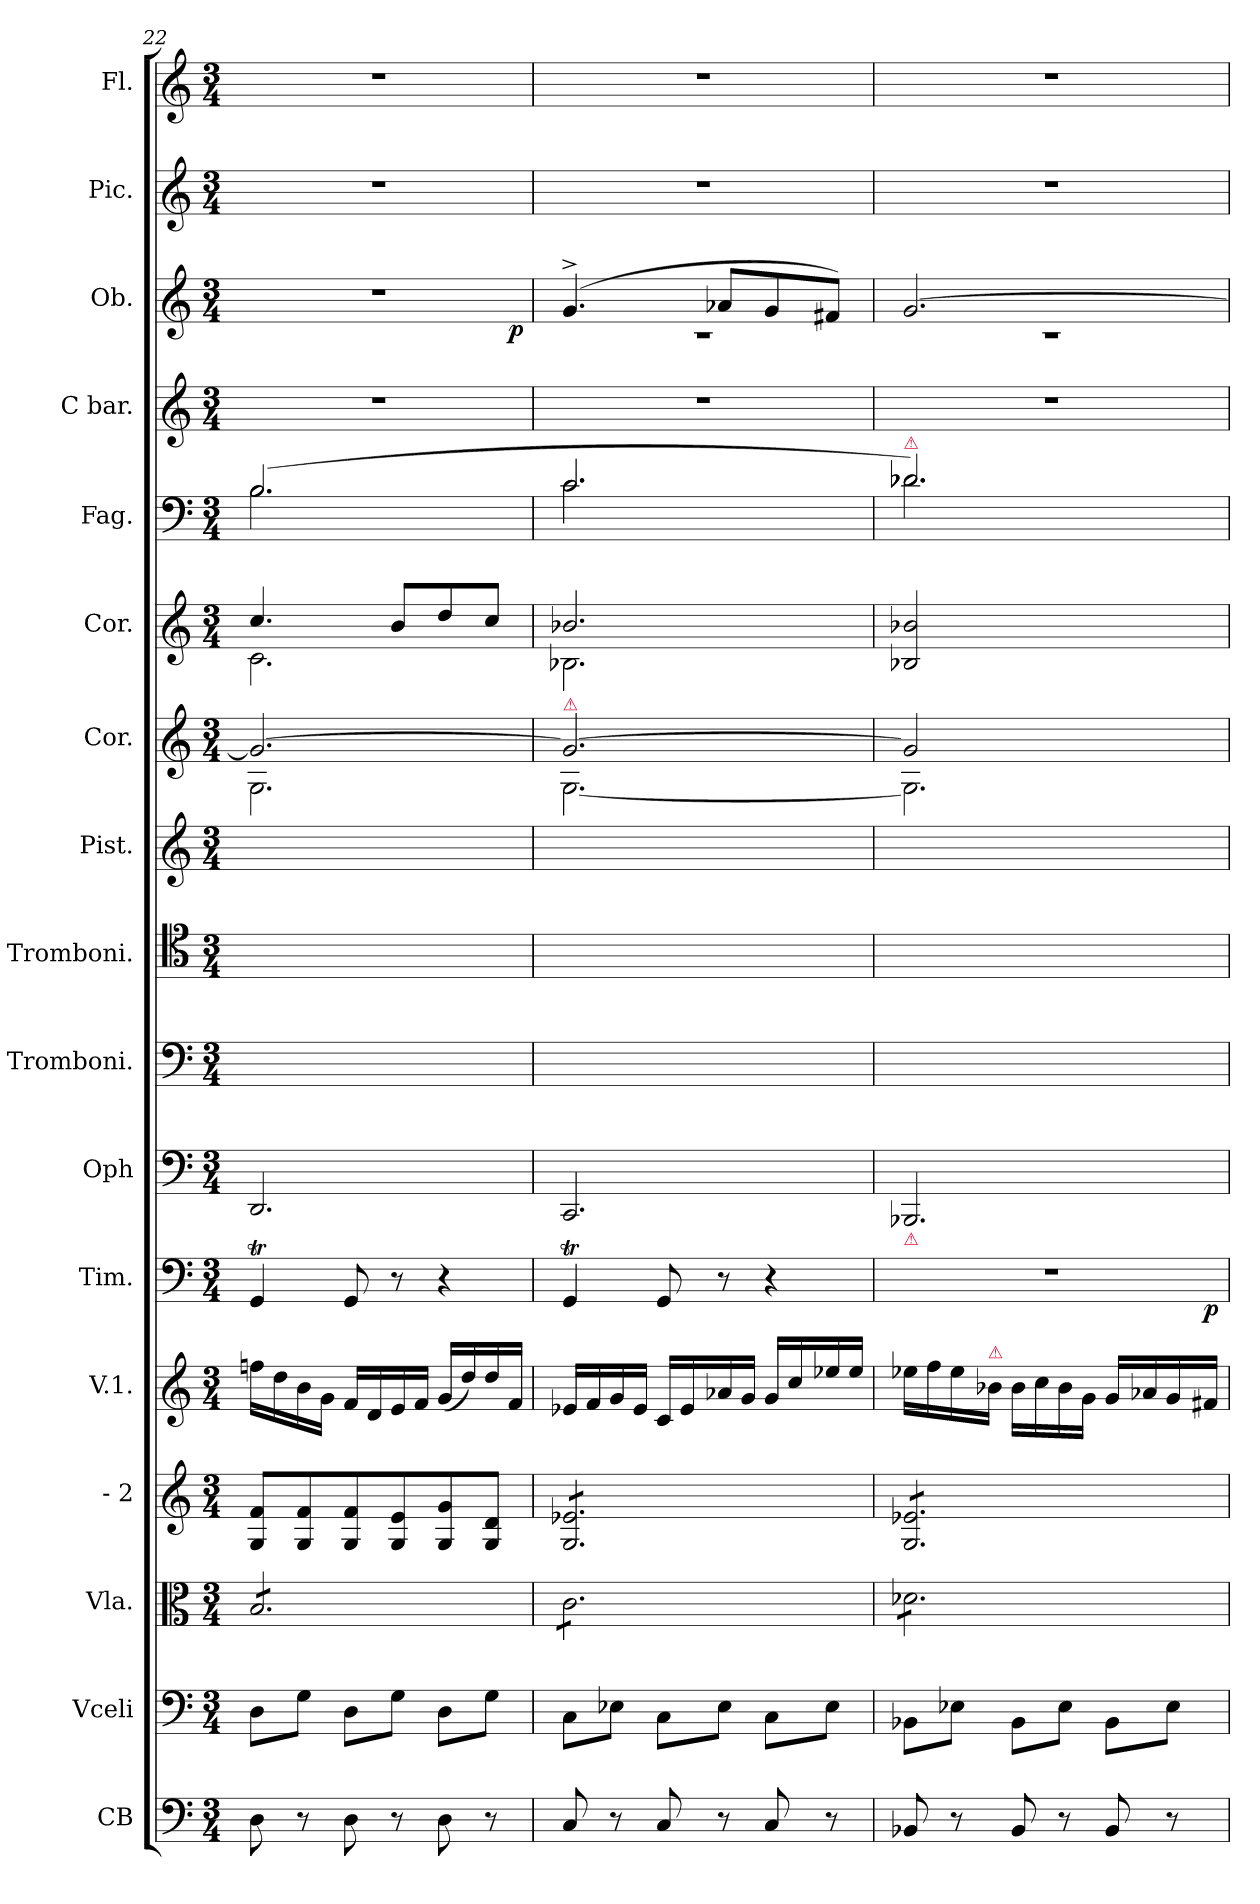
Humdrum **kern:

**kern	**kern	**kern	**kern	**kern	**kern	**dynam	**kern	**kern	**kern	**kern	**kern	**kern	**kern	**kern	**kern	**dynam	**kern	**kern
*part17	*part16	*part15	*part14	*part13	*part12	*part12	*part11	*part10	*part9	*part8	*part7	*part6	*part5	*part4	*part3	*part3	*part2	*part1
*staff17	*staff16	*staff15	*staff14	*staff13	*staff12	*staff12	*staff11	*staff10	*staff9	*staff8	*staff7	*staff6	*staff5	*staff4	*staff3	*staff3	*staff2	*staff1
*I"CB	*I"Vceli	*I"Vla.	*I"- 2	*I"V.1.	*I"Tim.	*	*I"Oph	*I"Tromboni.	*I"Tromboni.	*I"Pist.	*I"Cor.	*I"Cor.	*I"Fag.	*I"C bar.	*I"Ob.	*	*I"Pic.	*I"Fl.
*I'Cb	*	*I'Vla	*	*I'V	*I'Tim	*	*	*I'Trb	*I'Trb	*	*	*	*	*I'Bar	*I'Ob	*	*	*I'Fl
*clefF4	*clefF4	*clefC3	*clefG2	*clefG2	*clefF4	*	*clefF4	*clefF4	*clefC4	*clefG2	*clefG2	*clefG2	*clefF4	*clefG2	*clefG2	*	*clefG2	*clefG2
*	*	*	*	*	*	*	*	*	*	*	*	*ITrd4c7	*	*	*	*	*	*
*k[]	*k[]	*k[]	*k[]	*k[]	*k[]	*	*k[]	*k[]	*k[]	*k[]	*k[]	*k[b-]	*k[]	*k[]	*k[]	*	*k[]	*k[]
*M3/4	*M3/4	*M3/4	*M3/4	*M3/4	*M3/4	*	*M3/4	*M3/4	*M3/4	*M3/4	*M3/4	*M3/4	*M3/4	*M3/4	*M3/4	*	*M3/4	*M3/4
=22	=22	=22	=22	=22	=22	=22	=22	=22	=22	=22	=22	=22	=22	=22	=22	=22	=22	=22
*	*	*	*	*	*	*	*	*	*	*	*^	*^	*^	*	*^	*	*	*
*	*	*tremolo	*	*	*	*	*	*	*	*	*	*	*	*	*	*	*	*	*	*	*	*
8D\	8D\L	8B/L	8G/ 8f/L	16ffn\LL	4GGT/	.	2.DD/	2.ryy	2.ryy	2.ryy	2.g/_	2.G\	4.f/	2.F\	(2.B/	2.B\	2.r	2.r	2ryy	.	2.r	2.r
.	.	.	.	16dd\	.	.	.	.	.	.	.	.	.	.	.	.	.	.	.	.	.	.
8r	8G\J	8B/	8G/ 8f/	16b\	.	.	.	.	.	.	.	.	.	.	.	.	.	.	.	.	.	.
.	.	.	.	16g\JJ	.	.	.	.	.	.	.	.	.	.	.	.	.	.	.	.	.	.
8D\	8D\L	8B/	8G/ 8f/	16f/LL	8GG/	.	.	.	.	.	.	.	.	.	.	.	.	.	.	.	.	.
.	.	.	.	16d/	.	.	.	.	.	.	.	.	.	.	.	.	.	.	.	.	.	.
8r	8G\J	8B/	8G/ 8e/	16e/	8r	.	.	.	.	.	.	.	8e/L	.	.	.	.	.	.	.	.	.
.	.	.	.	16f/JJ	.	.	.	.	.	.	.	.	.	.	.	.	.	.	.	.	.	.
8D\	8D\L	8B/	8G/ 8g/	(16g/LL	4r	.	.	.	.	.	.	.	8g/	.	.	.	.	.	8.ryy	.	.	.
.	.	.	.	16dd/)	.	.	.	.	.	.	.	.	.	.	.	.	.	.	.	.	.	.
8r	8G\J	8B/J	8G/ 8d/J	16dd/	.	.	.	.	.	.	.	.	8f/J	.	.	.	.	.	.	.	.	.
.	.	.	.	16f/JJ	.	.	.	.	.	.	.	.	.	.	.	.	.	.	16ryy	p	.	.
=23	=23	=23	=23	=23	=23	=23	=23	=23	=23	=23	=23	=23	=23	=23	=23	=23	=23	=23	=23	=23	=23	=23
!	!	!	!	!	!	!	!	!	!	!	!LO:TX:a:color=crimson:t=⚠	!	!	!	!	!	!	!	!	!	!	!
*	*	*	*tremolo	*	*	*	*	*	*	*	*	*	*	*	*	*	*	*	*	*	*	*
8C/	8C\L	8c\L	8G/ 8e-X/L	16e-X/LL	4GGT/	.	2.CC/	2.ryy	2.ryy	2.ryy	2.g/_	[2.G\	2.e-X/	2.E-X\	2.c/	2.c\	2.r	(<4.g^</	2.r	.	2.r	2.r
.	.	.	.	16f/	.	.	.	.	.	.	.	.	.	.	.	.	.	.	.	.	.	.
8r	8E-X\J	8c\	8G/ 8e-X/	16g/	.	.	.	.	.	.	.	.	.	.	.	.	.	.	.	.	.	.
.	.	.	.	16e-/JJ	.	.	.	.	.	.	.	.	.	.	.	.	.	.	.	.	.	.
8C/	8C\L	8c\	8G/ 8e-X/	16c/LL	8GG/	.	.	.	.	.	.	.	.	.	.	.	.	.	.	.	.	.
.	.	.	.	16e-/	.	.	.	.	.	.	.	.	.	.	.	.	.	.	.	.	.	.
8r	8E-\J	8c\	8G/ 8e-X/	16a-X/	8r	.	.	.	.	.	.	.	.	.	.	.	.	8a-X/L	.	.	.	.
.	.	.	.	16g/JJ	.	.	.	.	.	.	.	.	.	.	.	.	.	.	.	.	.	.
8C/	8C\L	8c\	8G/ 8e-X/	16g/LL	4r	.	.	.	.	.	.	.	.	.	.	.	.	8g/	.	.	.	.
.	.	.	.	16cc/	.	.	.	.	.	.	.	.	.	.	.	.	.	.	.	.	.	.
8r	8E-\J	8c\J	8G/ 8e-X/J	16ee-X/	.	.	.	.	.	.	.	.	.	.	.	.	.	8f#X/J)	.	.	.	.
.	.	.	.	16ee-/JJ	.	.	.	.	.	.	.	.	.	.	.	.	.	.	.	.	.	.
*	*	*	*	*	*	*	*	*	*	*	*	*	*v	*v	*	*	*	*	*	*	*	*
=24	=24	=24	=24	=24	=24	=24	=24	=24	=24	=24	=24	=24	=24	=24	=24	=24	=24	=24	=24	=24	=24
!	!	!	!	!	!	!	!	!	!	!	!	!	!	!LO:TX:a:color=crimson:t=⚠	!	!	!	!	!	!	!
!	!	!	!	!	!	!	!LO:TX:b:color=crimson:t=⚠	!	!	!	!	!	!	!	!	!	!	!	!	!	!
!	!	!	!	!	!	!	!	!	!	!	!LO:N:vis=2	!	!LO:N:vis=2	!	!	!	!	!	!	!	!
*	*	*	*	*	*^	*	*	*	*	*	*	*	*	*	*	*	*	*	*	*	*
8BB-X/	8BB-X\L	8d-X\L	8G/ 8e-X/L	16ee-X\LL	2.r	2ryy	.	2.BBB-X/	2.ryy	2.ryy	2.ryy	2.g/]	2.G\]	2.E-X/ 2.e-X/	2.d-X/)	2.d-X\	2.r	[2.g/	2.r	.	2.r	2.r
.	.	.	.	16ff\	.	.	.	.	.	.	.	.	.	.	.	.	.	.	.	.	.	.
8r	8E-X\J	8d-X\	8G/ 8e-X/	16ee-\	.	.	.	.	.	.	.	.	.	.	.	.	.	.	.	.	.	.
!	!	!	!	!LO:TX:a:color=crimson:t=⚠	!	!	!	!	!	!	!	!	!	!	!	!	!	!	!	!	!	!
.	.	.	.	16b-X\JJ	.	.	.	.	.	.	.	.	.	.	.	.	.	.	.	.	.	.
8BB-/	8BB-\L	8d-X\	8G/ 8e-X/	16b-\LL	.	.	.	.	.	.	.	.	.	.	.	.	.	.	.	.	.	.
.	.	.	.	16cc\	.	.	.	.	.	.	.	.	.	.	.	.	.	.	.	.	.	.
8r	8E-\J	8d-X\	8G/ 8e-X/	16b-\	.	.	.	.	.	.	.	.	.	.	.	.	.	.	.	.	.	.
.	.	.	.	16g\JJ	.	.	.	.	.	.	.	.	.	.	.	.	.	.	.	.	.	.
8BB-/	8BB-\L	8d-X\	8G/ 8e-X/	16g/LL	.	8.ryy	.	.	.	.	.	.	.	.	.	.	.	.	.	.	.	.
.	.	.	.	16a-X/	.	.	.	.	.	.	.	.	.	.	.	.	.	.	.	.	.	.
8r	8E-\J	8d-X\J	8G/ 8e-X/J	16g/	.	.	.	.	.	.	.	.	.	.	.	.	.	.	.	.	.	.
*	*	*	*Xtremolo	*	*	*	*	*	*	*	*	*	*	*	*	*	*	*	*	*	*	*
*	*	*Xtremolo	*	*	*	*	*	*	*	*	*	*	*	*	*	*	*	*	*	*	*	*
.	.	.	.	16f#X/JJ	.	16ryy	p	.	.	.	.	.	.	.	.	.	.	.	.	.	.	.
*	*	*	*	*	*v	*v	*	*	*	*	*	*v	*v	*	*v	*v	*	*v	*v	*	*	*
=	=	=	=	=	=	=	=	=	=	=	=	=	=	=	=	=	=	=
*-	*-	*-	*-	*-	*-	*-	*-	*-	*-	*-	*-	*-	*-	*-	*-	*-	*-	*-
